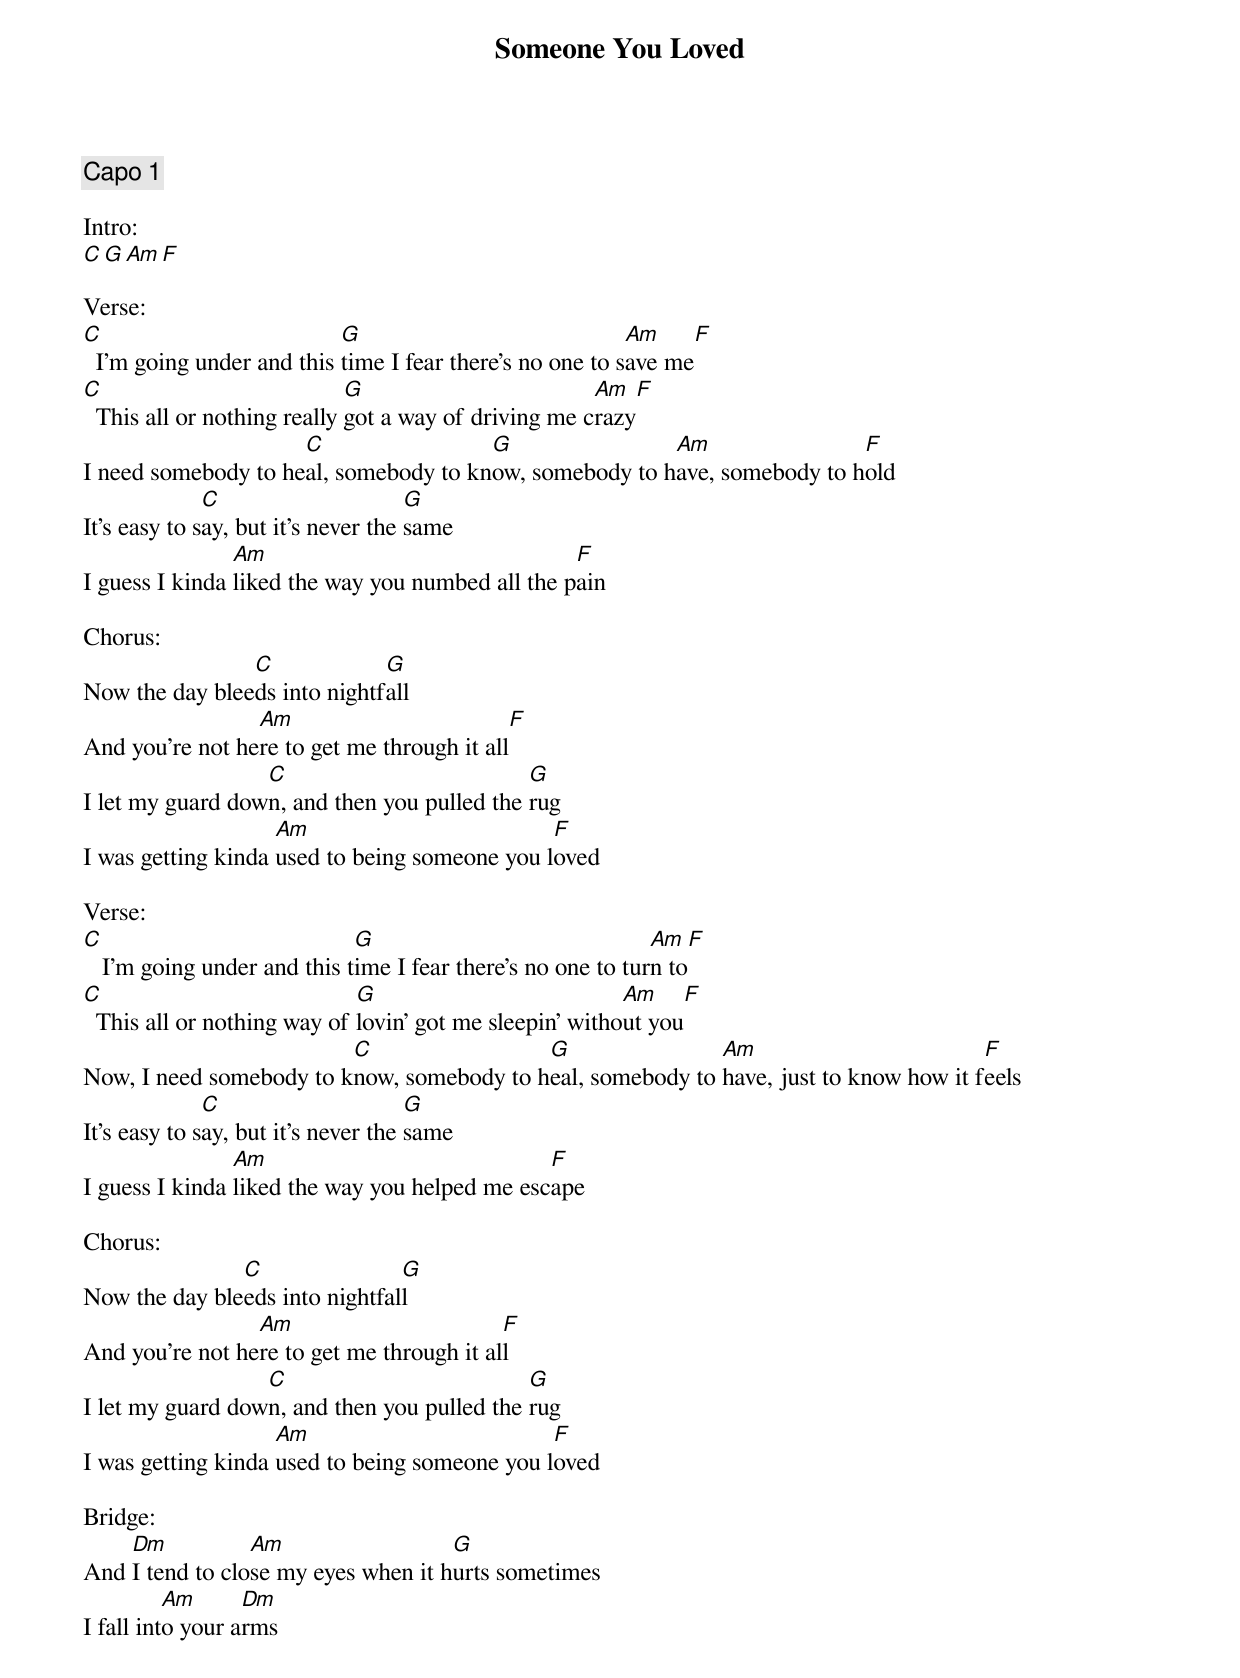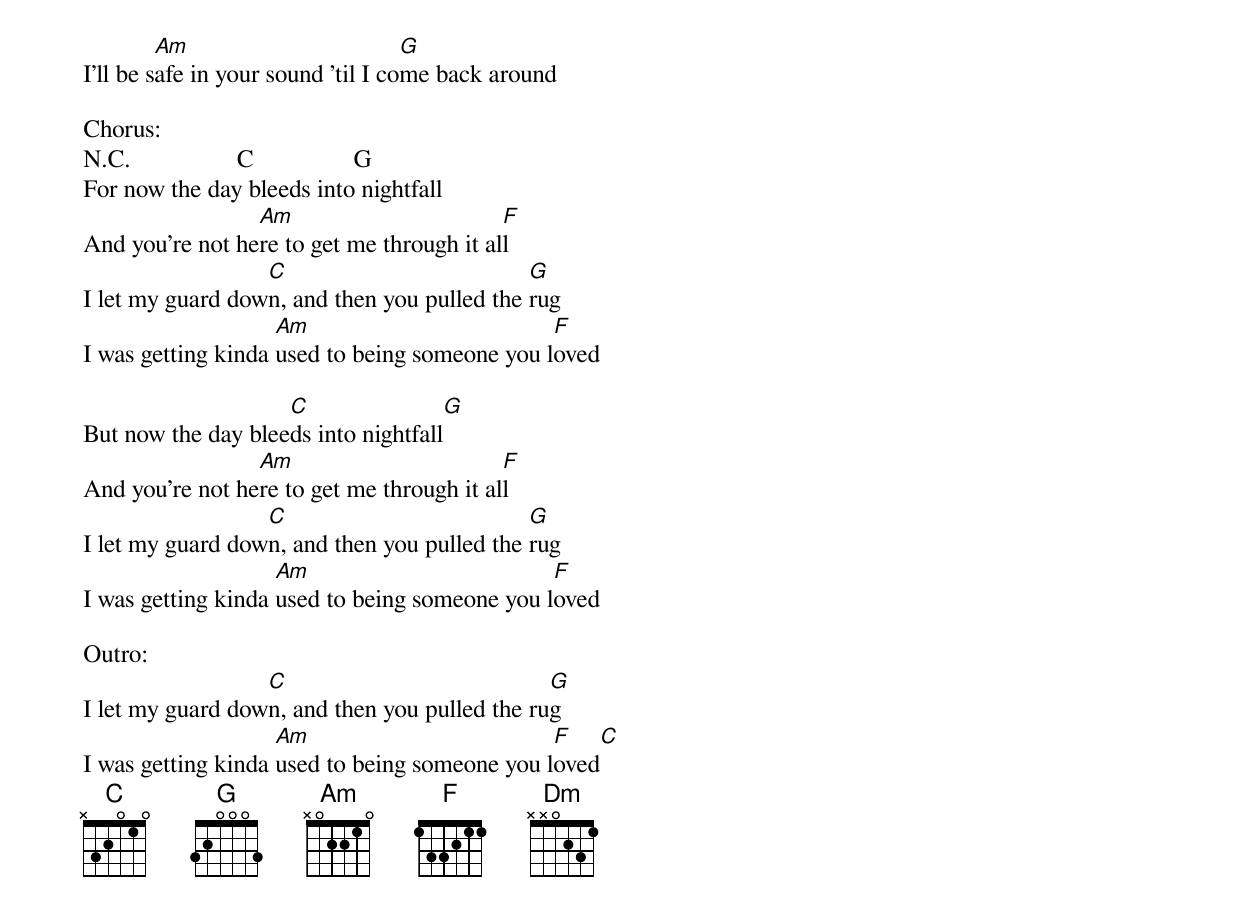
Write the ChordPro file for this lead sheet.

{title:Someone You Loved}
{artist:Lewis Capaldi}
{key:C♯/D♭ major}
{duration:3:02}
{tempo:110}
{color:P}

{comment: Capo 1}

Intro:
[C][G][Am][F]

Verse:
[C]  I'm going under and this [G]time I fear there's no one to s[Am]ave me[F]
[C]  This all or nothing really [G]got a way of driving me c[Am]razy[F]
I need somebody to he[C]al, somebody to kn[G]ow, somebody to h[Am]ave, somebody to h[F]old
It's easy to s[C]ay, but it's never the [G]same
I guess I kinda [Am]liked the way you numbed all the p[F]ain

Chorus:
Now the day blee[C]ds into nightf[G]all
And you're not he[Am]re to get me through it all[F]
I let my guard dow[C]n, and then you pulled the [G]rug
I was getting kinda [Am]used to being someone you l[F]oved

Verse:
[C]   I'm going under and this t[G]ime I fear there's no one to tur[Am]n to[F]
[C]  This all or nothing way of [G]lovin' got me sleepin' witho[Am]ut you[F]
Now, I need somebody to k[C]now, somebody to h[G]eal, somebody to [Am]have, just to know how it f[F]eels
It's easy to s[C]ay, but it's never the [G]same
I guess I kinda [Am]liked the way you helped me esc[F]ape

Chorus:
Now the day ble[C]eds into nightfal[G]l
And you're not he[Am]re to get me through it al[F]l
I let my guard dow[C]n, and then you pulled the [G]rug
I was getting kinda [Am]used to being someone you l[F]oved

Bridge:
And [Dm]I tend to clo[Am]se my eyes when it h[G]urts sometimes
I fall int[Am]o your a[Dm]rms
I'll be s[Am]afe in your sound 'til I co[G]me back around

Chorus:
N.C.                 C                G
For now the day bleeds into nightfall
And you're not he[Am]re to get me through it al[F]l
I let my guard dow[C]n, and then you pulled the [G]rug
I was getting kinda [Am]used to being someone you l[F]oved

But now the day blee[C]ds into nightfall[G]
And you're not he[Am]re to get me through it al[F]l
I let my guard dow[C]n, and then you pulled the [G]rug
I was getting kinda [Am]used to being someone you l[F]oved

Outro:
I let my guard dow[C]n, and then you pulled the ru[G]g
I was getting kinda [Am]used to being someone you l[F]oved[C]
